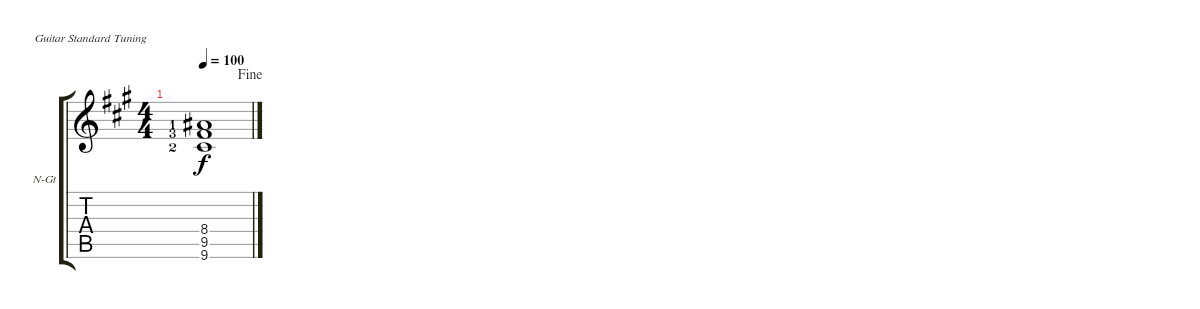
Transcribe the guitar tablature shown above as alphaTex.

\bracketExtendMode groupsimilarinstruments
\firstSystemTrackNameOrientation horizontal
\otherSystemsTrackNameOrientation horizontal
\track ("Track 1" "N-Gt") {instrument acousticguitarnylon}
\staff {score tabs}
\tuning (E4 B3 G3 D3 A2 E2)
\ts (4 4)
\jump fine
\tempo 100
\clef g2
\ks f#minor
(8.4{lf 2} 9.5{lf 4} 9.6{lf 3}).1{dy f}
